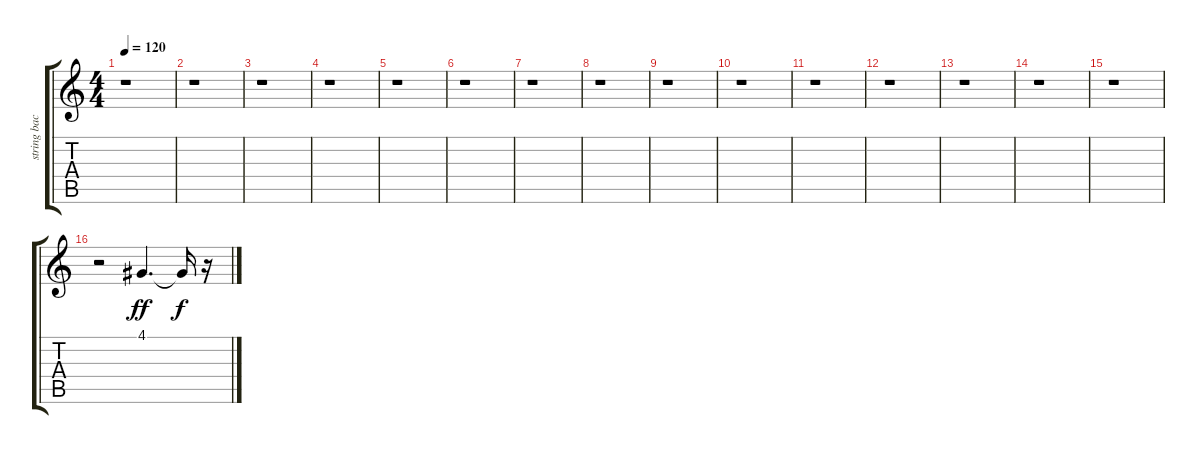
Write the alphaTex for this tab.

\track ("string backup" "string bac") {instrument stringensemble1}
\staff {score tabs}
\tuning (E4 B3 G3 D3 A2 E2) {hide}
\ts (4 4)
\tempo 120
\clef g2
\ks c
r.1{dy f} |
r.1 |
r.1 |
r.1 |
r.1 |
r.1 |
r.1 |
r.1 |
r.1 |
r.1 |
r.1 |
r.1 |
r.1 |
r.1 |
r.1 |
r.2 4.1.4{d dy ff} 4.1{t}.16{dy f} r.16
